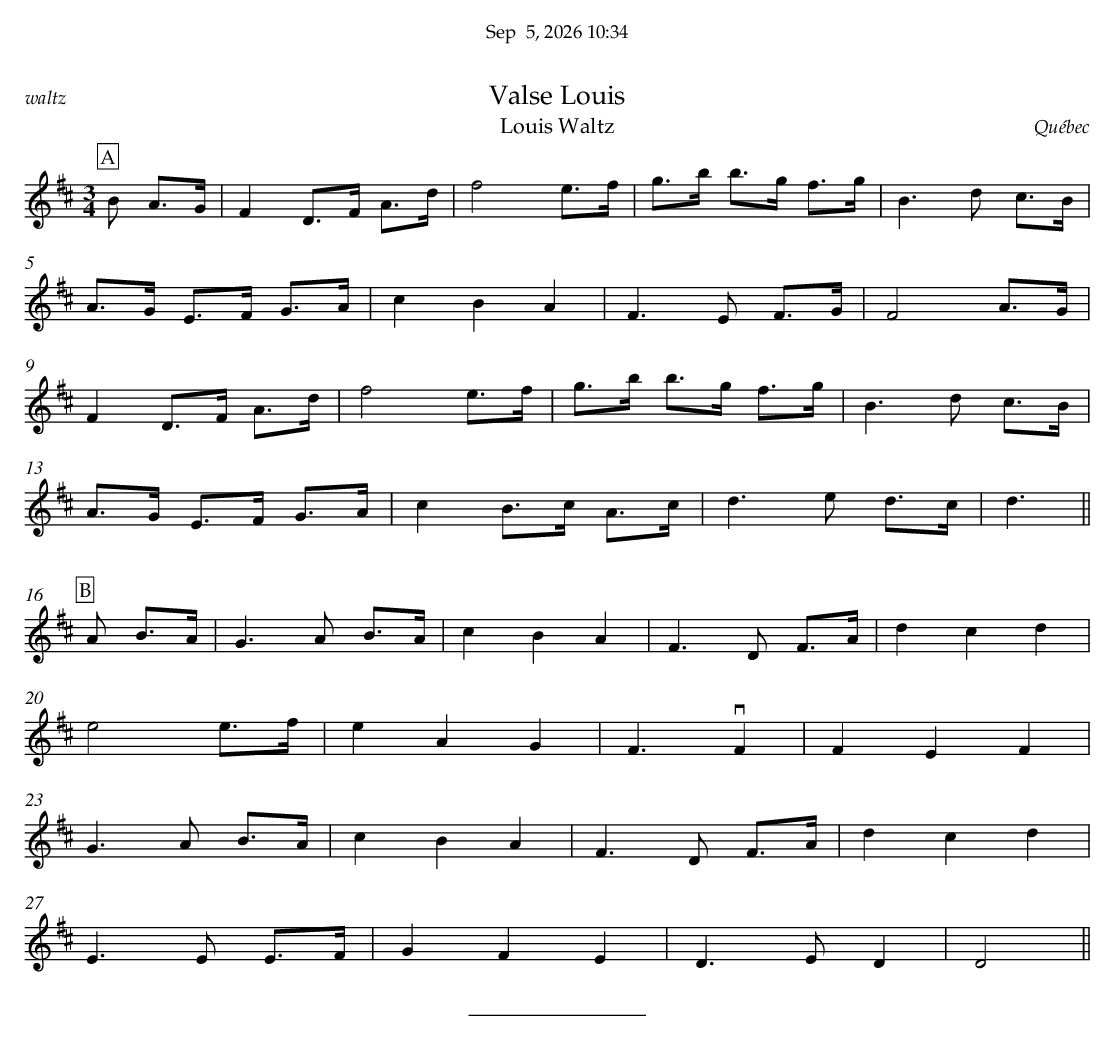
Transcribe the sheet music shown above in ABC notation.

X:1
T:Valse Louis
T:Louis Waltz
O:Québec
M:3/4
K:Dmaj
P:A
B A>G |F2D>F A>d |f4 e>f |g>b b>g f>g |B3 d c>B |
A>G E>F G>A |c2 B2 A2 |F3E F>G |F4 A>G |
F2 D>F A>d |f4 e>f |g>b b>g f>g |B3d c>B |
A>G E>F G>A |c2 B>c A>c |d3e d>c |d3 ||
%%vskip 0.5cm
P:B
A B>A |G3A B>A |c2 B2 A2 |F3D F>A |d2 c2 d2 |
e4 e>f |e2 A2 G2 |F3 v F2 |F2 E2 F2 |
G3A B>A |c2 B2 A2 |F3D F>A |d2 c2 d2 |
E3E E>F |G2 F2 E2 |D3E D2 |D4 ||
